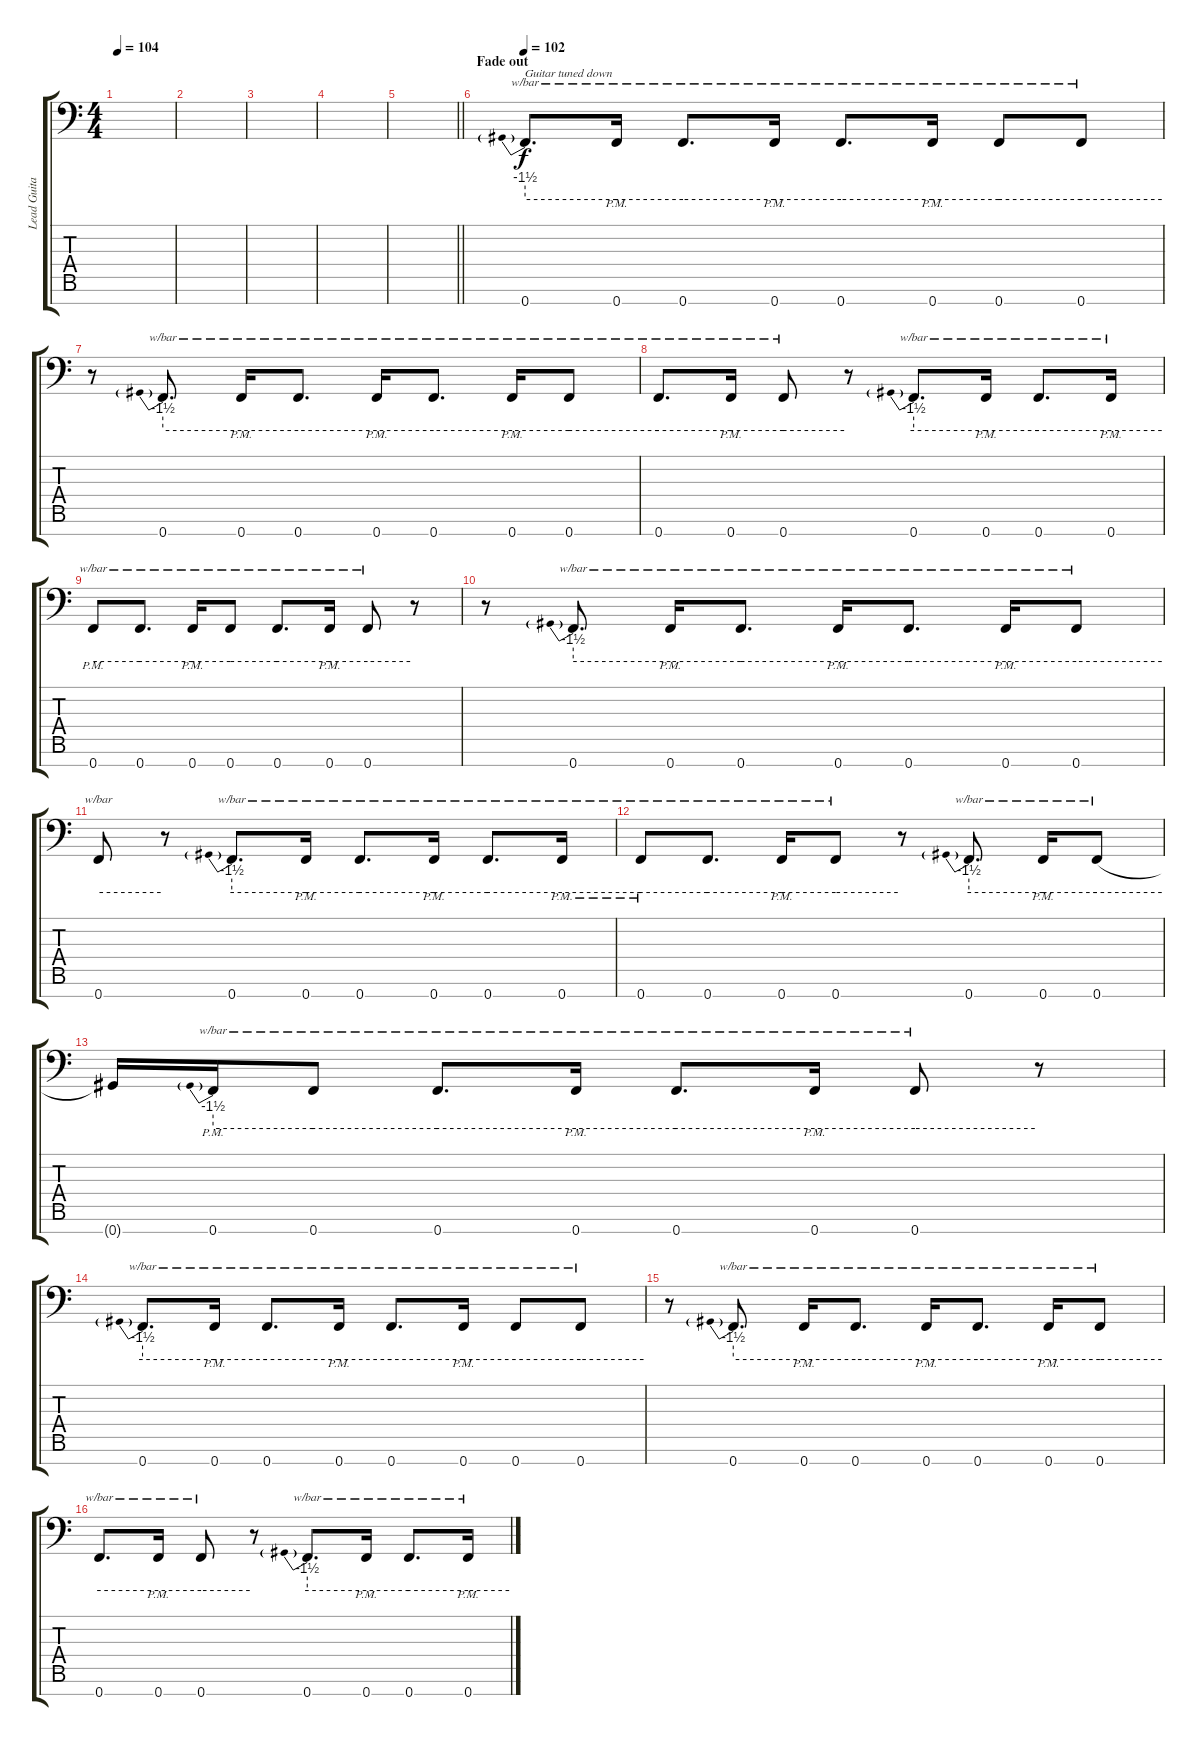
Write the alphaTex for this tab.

\track ("Lead Guitar 2" "Lead Guita") {instrument distortionguitar}
\staff {score tabs}
\tuning (Eb4 Bb3 Gb3 Db3 Ab2 Eb2 Ab1) {hide}
\ts (4 4)
\tempo 104
\clef f4
\ks c
|
|
|
|
\barLineRight lightlight
|
\section ("" "Fade out")
\tempo 102
0.7.8{d tbe (predive default 0 -6 60 -6) txt "Guitar tuned down" volume 16} 0.7{pm}.16{tbe (hold default 0 -6 60 -6)} 0.7.8{d tbe (hold default 0 -6 60 -6)} 0.7{pm}.16{tbe (hold default 0 -6 60 -6)} 0.7.8{d tbe (hold default 0 -6 60 -6)} 0.7{pm}.16{tbe (hold default 0 -6 60 -6)} 0.7.8{tbe (hold default 0 -6 60 -6)} 0.7.8{tbe (hold default 0 -6 60 -6)} |
r.8 0.7.8{d tbe (predive default 0 -6 60 -6)} 0.7{pm}.16{tbe (hold default 0 -6 60 -6)} 0.7.8{d tbe (hold default 0 -6 60 -6)} 0.7{pm}.16{tbe (hold default 0 -6 60 -6)} 0.7.8{d tbe (hold default 0 -6 60 -6)} 0.7{pm}.16{tbe (hold default 0 -6 60 -6)} 0.7.8{tbe (hold default 0 -6 60 -6)} |
0.7.8{d tbe (hold default 0 -6 60 -6)} 0.7{pm}.16{tbe (hold default 0 -6 60 -6)} 0.7.8{tbe (hold default 0 -6 60 -6)} r.8 0.7.8{d tbe (predive default 0 -6 60 -6)} 0.7{pm}.16{tbe (hold default 0 -6 60 -6)} 0.7.8{d tbe (hold default 0 -6 60 -6)} 0.7{pm}.16{tbe (hold default 0 -6 60 -6)} |
0.7{pm}.8{tbe (hold default 0 -6 60 -6)} 0.7.8{d tbe (hold default 0 -6 60 -6)} 0.7{pm}.16{tbe (hold default 0 -6 60 -6)} 0.7.8{tbe (hold default 0 -6 60 -6)} 0.7.8{d tbe (hold default 0 -6 60 -6)} 0.7{pm}.16{tbe (hold default 0 -6 60 -6)} 0.7.8{tbe (hold default 0 -6 60 -6)} r.8 |
r.8 0.7.8{d tbe (predive default 0 -6 60 -6)} 0.7{pm}.16{tbe (hold default 0 -6 60 -6)} 0.7.8{d tbe (hold default 0 -6 60 -6)} 0.7{pm}.16{tbe (hold default 0 -6 60 -6)} 0.7.8{d tbe (hold default 0 -6 60 -6)} 0.7{pm}.16{tbe (hold default 0 -6 60 -6)} 0.7.8{tbe (hold default 0 -6 60 -6)} |
0.7.8{tbe (hold default 0 -6 60 -6)} r.8 0.7.8{d tbe (predive default 0 -6 60 -6)} 0.7{pm}.16{tbe (hold default 0 -6 60 -6)} 0.7.8{d tbe (hold default 0 -6 60 -6)} 0.7{pm}.16{tbe (hold default 0 -6 60 -6)} 0.7.8{d tbe (hold default 0 -6 60 -6)} 0.7{pm}.16{tbe (hold default 0 -6 60 -6)} |
0.7{pm}.8{tbe (hold default 0 -6 60 -6)} 0.7.8{d tbe (hold default 0 -6 60 -6)} 0.7{pm}.16{tbe (hold default 0 -6 60 -6)} 0.7.8{tbe (hold default 0 -6 60 -6)} r.8 0.7.8{d tbe (predive default 0 -6 60 -6)} 0.7{pm}.16{tbe (hold default 0 -6 60 -6)} 0.7.8{tbe (hold default 0 -6 60 -6)} |
0.7{t}.16 0.7{pm}.16{tbe (predive default 0 -6 60 -6)} 0.7.8{tbe (hold default 0 -6 60 -6)} 0.7.8{d tbe (hold default 0 -6 60 -6)} 0.7{pm}.16{tbe (hold default 0 -6 60 -6)} 0.7.8{d tbe (hold default 0 -6 60 -6)} 0.7{pm}.16{tbe (hold default 0 -6 60 -6)} 0.7.8{tbe (hold default 0 -6 60 -6)} r.8 |
0.7.8{d tbe (predive default 0 -6 60 -6)} 0.7{pm}.16{tbe (hold default 0 -6 60 -6)} 0.7.8{d tbe (hold default 0 -6 60 -6)} 0.7{pm}.16{tbe (hold default 0 -6 60 -6)} 0.7.8{d tbe (hold default 0 -6 60 -6)} 0.7{pm}.16{tbe (hold default 0 -6 60 -6)} 0.7.8{tbe (hold default 0 -6 60 -6)} 0.7.8{tbe (hold default 0 -6 60 -6)} |
r.8 0.7.8{d tbe (predive default 0 -6 60 -6)} 0.7{pm}.16{tbe (hold default 0 -6 60 -6)} 0.7.8{d tbe (hold default 0 -6 60 -6)} 0.7{pm}.16{tbe (hold default 0 -6 60 -6)} 0.7.8{d tbe (hold default 0 -6 60 -6)} 0.7{pm}.16{tbe (hold default 0 -6 60 -6)} 0.7.8{tbe (hold default 0 -6 60 -6)} |
0.7.8{d tbe (hold default 0 -6 60 -6)} 0.7{pm}.16{tbe (hold default 0 -6 60 -6)} 0.7.8{tbe (hold default 0 -6 60 -6)} r.8 0.7.8{d tbe (predive default 0 -6 60 -6)} 0.7{pm}.16{tbe (hold default 0 -6 60 -6)} 0.7.8{d tbe (hold default 0 -6 60 -6)} 0.7{pm}.16{tbe (hold default 0 -6 60 -6)}
